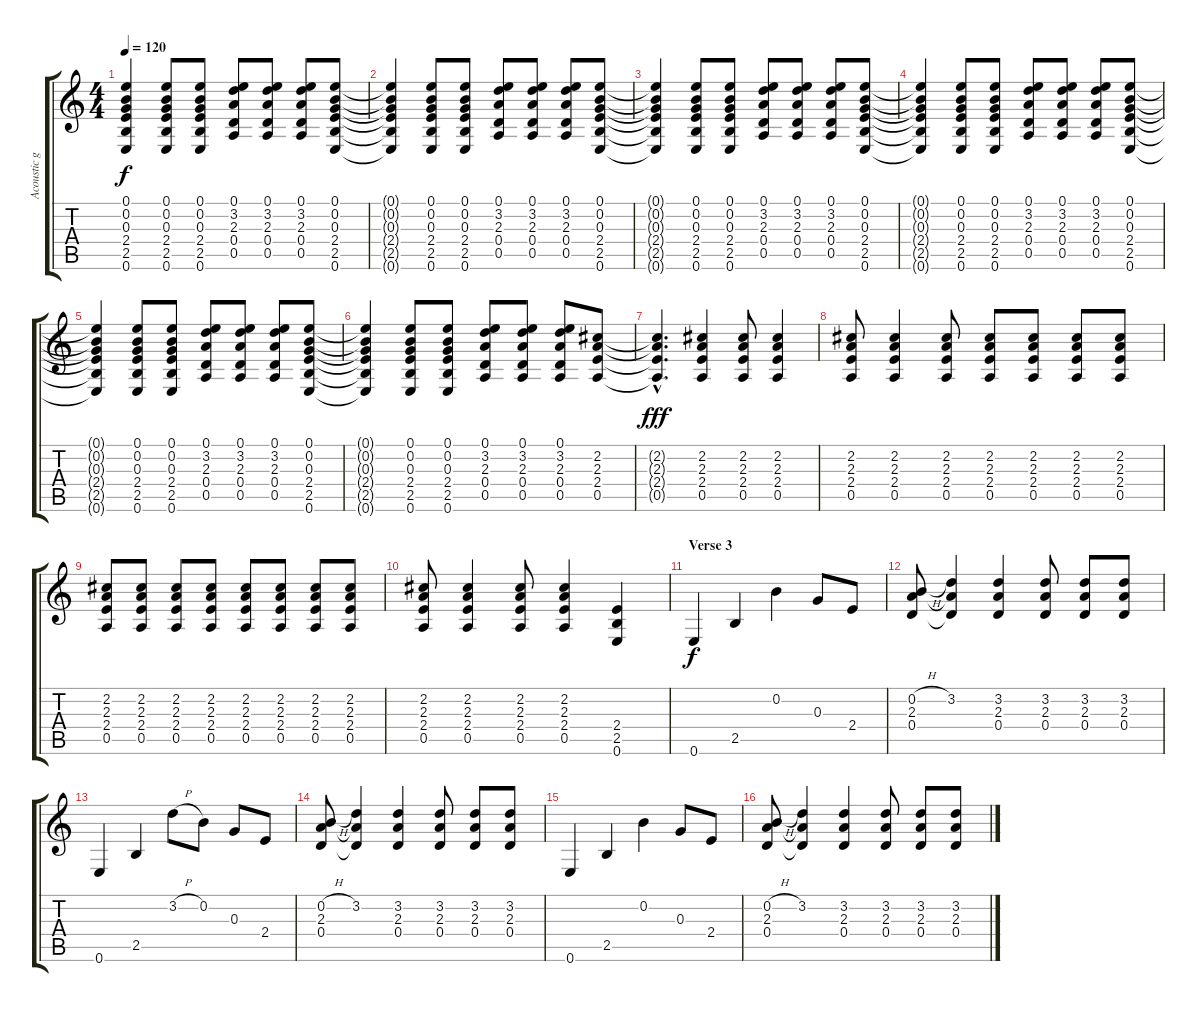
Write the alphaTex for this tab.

\track ("Acoustic guitar" "Acoustic g") {instrument acousticguitarsteel}
\staff {score tabs}
\tuning (E4 B3 G3 D3 A2 E2) {hide}
\ts (4 4)
\tempo 120
\clef g2
\ks c
(0.1{t} 0.2{t} 0.3{t} 2.4{t} 2.5{t} 0.6{t}).4{dy f} (0.1 0.2 0.3 2.4 2.5 0.6).8 (0.1 0.2 0.3 2.4 2.5 0.6).8 (0.1 3.2 2.3 0.4 0.5).8 (0.1 3.2 2.3 0.4 0.5).8 (0.1 3.2 2.3 0.4 0.5).8 (0.1 0.2 0.3 2.4 2.5 0.6).8 |
(0.1{t} 0.2{t} 0.3{t} 2.4{t} 2.5{t} 0.6{t}).4 (0.1 0.2 0.3 2.4 2.5 0.6).8 (0.1 0.2 0.3 2.4 2.5 0.6).8 (0.1 3.2 2.3 0.4 0.5).8 (0.1 3.2 2.3 0.4 0.5).8 (0.1 3.2 2.3 0.4 0.5).8 (0.1 0.2 0.3 2.4 2.5 0.6).8 |
(0.1{t} 0.2{t} 0.3{t} 2.4{t} 2.5{t} 0.6{t}).4 (0.1 0.2 0.3 2.4 2.5 0.6).8 (0.1 0.2 0.3 2.4 2.5 0.6).8 (0.1 3.2 2.3 0.4 0.5).8 (0.1 3.2 2.3 0.4 0.5).8 (0.1 3.2 2.3 0.4 0.5).8 (0.1 0.2 0.3 2.4 2.5 0.6).8 |
(0.1{t} 0.2{t} 0.3{t} 2.4{t} 2.5{t} 0.6{t}).4 (0.1 0.2 0.3 2.4 2.5 0.6).8 (0.1 0.2 0.3 2.4 2.5 0.6).8 (0.1 3.2 2.3 0.4 0.5).8 (0.1 3.2 2.3 0.4 0.5).8 (0.1 3.2 2.3 0.4 0.5).8 (0.1 0.2 0.3 2.4 2.5 0.6).8 |
(0.1{t} 0.2{t} 0.3{t} 2.4{t} 2.5{t} 0.6{t}).4 (0.1 0.2 0.3 2.4 2.5 0.6).8 (0.1 0.2 0.3 2.4 2.5 0.6).8 (0.1 3.2 2.3 0.4 0.5).8 (0.1 3.2 2.3 0.4 0.5).8 (0.1 3.2 2.3 0.4 0.5).8 (0.1 0.2 0.3 2.4 2.5 0.6).8 |
(0.1{t} 0.2{t} 0.3{t} 2.4{t} 2.5{t} 0.6{t}).4 (0.1 0.2 0.3 2.4 2.5 0.6).8 (0.1 0.2 0.3 2.4 2.5 0.6).8 (0.1 3.2 2.3 0.4 0.5).8 (0.1 3.2 2.3 0.4 0.5).8 (0.1 3.2 2.3 0.4 0.5).8 (2.2 2.3 2.4 0.5).8{volume 13} |
(2.2{hac t} 2.3{hac t} 2.4{hac t} 0.5{hac t}).4{d dy fff} (2.2 2.3 2.4 0.5).4 (2.2 2.3 2.4 0.5).8 (2.2 2.3 2.4 0.5).4 |
(2.2 2.3 2.4 0.5).8 (2.2 2.3 2.4 0.5).4 (2.2 2.3 2.4 0.5).8 (2.2 2.3 2.4 0.5).8 (2.2 2.3 2.4 0.5).8 (2.2 2.3 2.4 0.5).8 (2.2 2.3 2.4 0.5).8 |
(2.2 2.3 2.4 0.5).8 (2.2 2.3 2.4 0.5).8 (2.2 2.3 2.4 0.5).8 (2.2 2.3 2.4 0.5).8 (2.2 2.3 2.4 0.5).8 (2.2 2.3 2.4 0.5).8 (2.2 2.3 2.4 0.5).8 (2.2 2.3 2.4 0.5).8 |
(2.2 2.3 2.4 0.5).8 (2.2 2.3 2.4 0.5).4 (2.2 2.3 2.4 0.5).8 (2.2 2.3 2.4 0.5).4 (2.4 2.5 0.6).4 |
\section ("" "Verse 3")
0.6.4{dy f} 2.5.4 0.2.4 0.3.8 2.4.8 |
(0.2{h} 2.3 0.4).8 (3.2 2.3{t} 0.4{t}).4 (3.2 2.3 0.4).4 (3.2 2.3 0.4).8 (3.2 2.3 0.4).8 (3.2 2.3 0.4).8 |
0.6.4 2.5.4 3.2{h}.8 0.2.8 0.3.8 2.4.8 |
(0.2{h} 2.3 0.4).8 (3.2 2.3{t} 0.4{t}).4 (3.2 2.3 0.4).4 (3.2 2.3 0.4).8 (3.2 2.3 0.4).8 (3.2 2.3 0.4).8 |
0.6.4 2.5.4 0.2.4 0.3.8 2.4.8 |
(0.2{h} 2.3 0.4).8 (3.2 2.3{t} 0.4{t}).4 (3.2 2.3 0.4).4 (3.2 2.3 0.4).8 (3.2 2.3 0.4).8 (3.2 2.3 0.4).8
